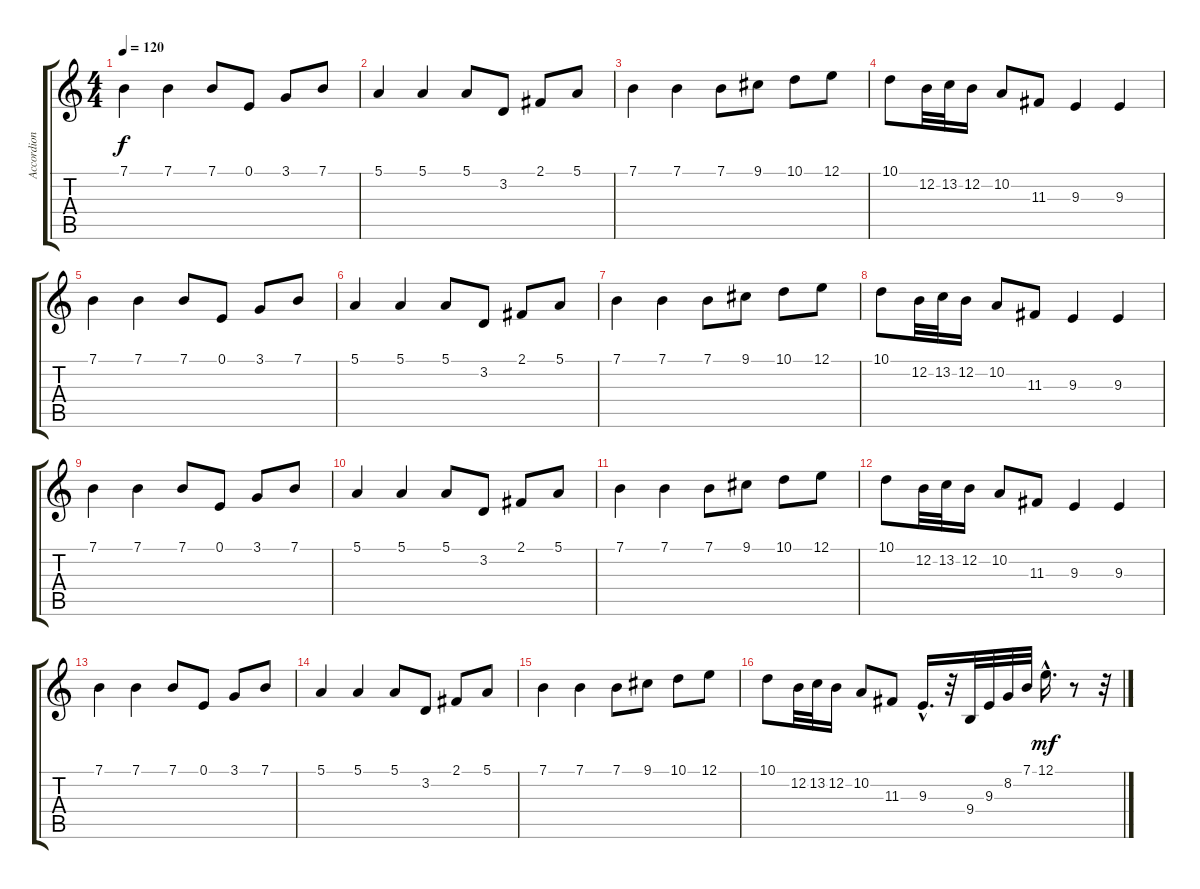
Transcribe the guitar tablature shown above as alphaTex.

\track ("Accordion 1" "Accordion ") {instrument tangoaccordion}
\staff {score tabs}
\tuning (E4 B3 G3 D3 A2 E2) {hide}
\ts (4 4)
\tempo 120
\clef g2
\ks c
7.1.4{dy f} 7.1.4 7.1.8 0.1.8 3.1.8 7.1.8 |
5.1.4 5.1.4 5.1.8 3.2.8 2.1.8 5.1.8 |
7.1.4 7.1.4 7.1.8 9.1.8 10.1.8 12.1.8 |
10.1.8 12.2.32 13.2.32 12.2.16 10.2.8 11.3.8 9.3.4 9.3.4 |
7.1.4 7.1.4 7.1.8 0.1.8 3.1.8 7.1.8 |
5.1.4 5.1.4 5.1.8 3.2.8 2.1.8 5.1.8 |
7.1.4 7.1.4 7.1.8 9.1.8 10.1.8 12.1.8 |
10.1.8 12.2.32 13.2.32 12.2.16 10.2.8 11.3.8 9.3.4 9.3.4 |
7.1.4 7.1.4 7.1.8 0.1.8 3.1.8 7.1.8 |
5.1.4 5.1.4 5.1.8 3.2.8 2.1.8 5.1.8 |
7.1.4 7.1.4 7.1.8 9.1.8 10.1.8 12.1.8 |
10.1.8 12.2.32 13.2.32 12.2.16 10.2.8 11.3.8 9.3.4 9.3.4 |
7.1.4 7.1.4 7.1.8 0.1.8 3.1.8 7.1.8 |
5.1.4 5.1.4 5.1.8 3.2.8 2.1.8 5.1.8 |
7.1.4 7.1.4 7.1.8 9.1.8 10.1.8 12.1.8 |
10.1.8 12.2.32 13.2.32 12.2.16 10.2.8 11.3.8 9.3{hac}.16{d} r.32 9.4.32 9.3.32 8.2.32 7.1.32 12.1{hac}.16{d dy mf} r.8 r.32
